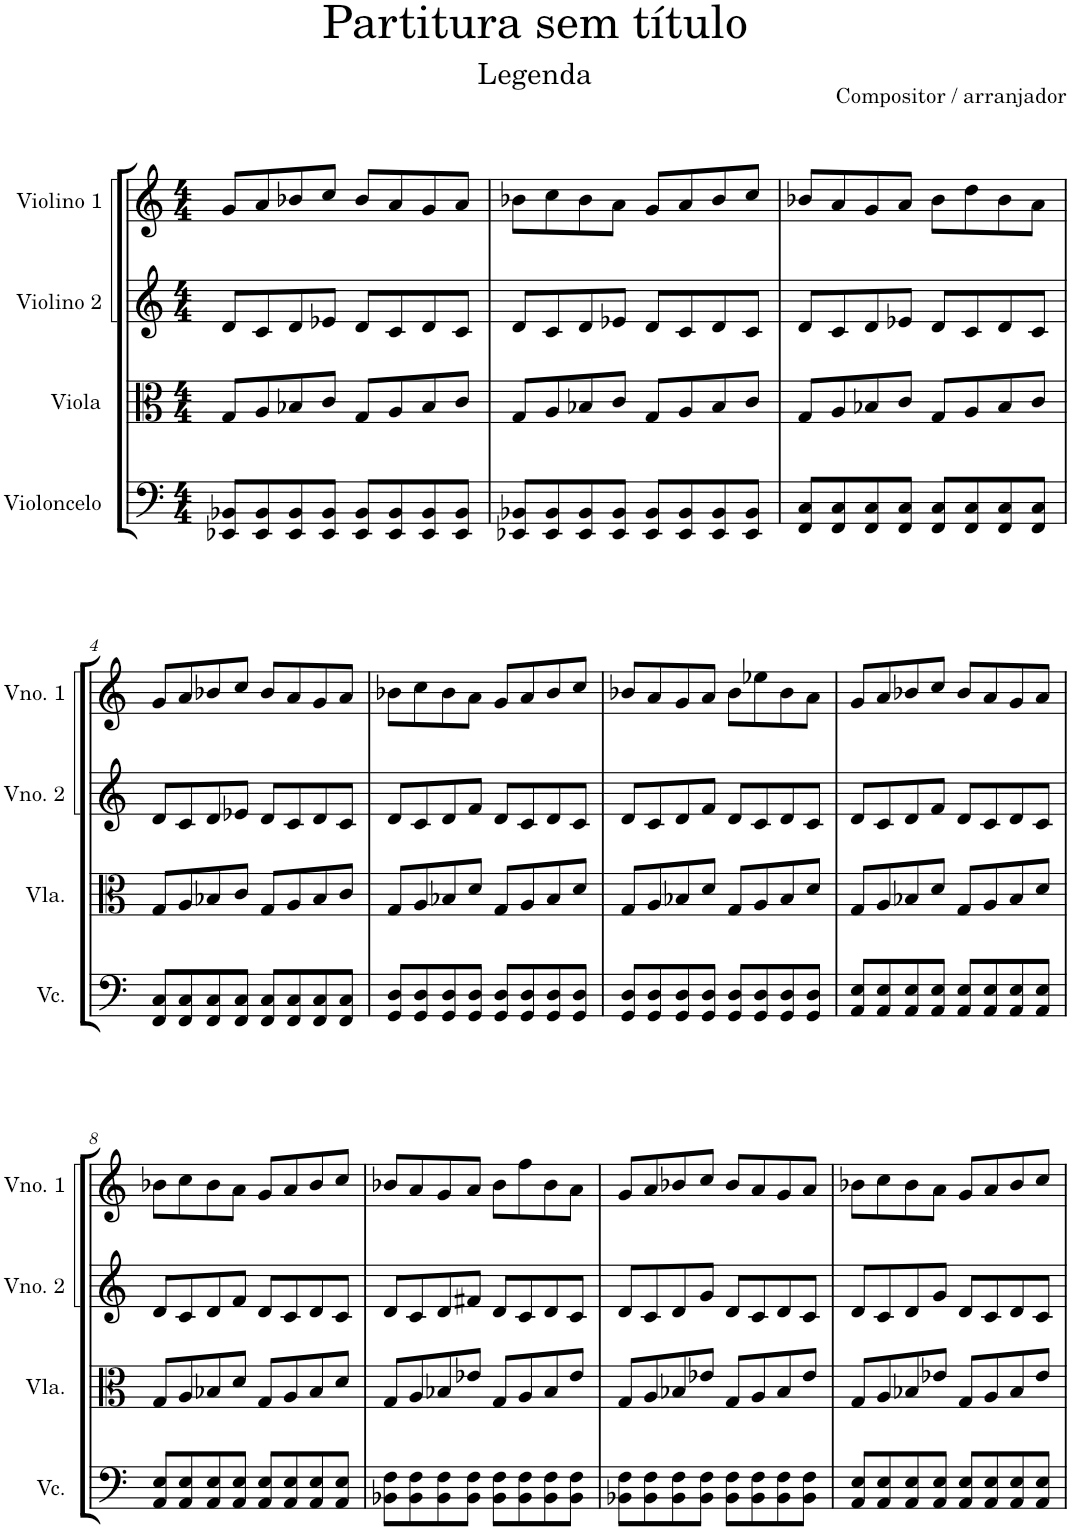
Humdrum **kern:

**kern	**kern	**kern	**kern
*part4	*part3	*part2	*part1
*staff4	*staff3	*staff2	*staff1
*I"Violoncelo	*I"Viola	*I"Violino 2	*I"Violino 1
*I'Vc.	*I'Vla.	*I'Vno. 2	*I'Vno. 1
*clefF4	*clefC3	*clefG2	*clefG2
*k[]	*k[]	*k[]	*k[]
*M4/4	*M4/4	*M4/4	*M4/4
=1	=1	=1	=1
8EE-X/ 8BB-X/L	8G/L	8d/L	8g/L
8EE-/ 8BB-/	8A/	8c/	8a/
8EE-/ 8BB-/	8B-X/	8d/	8b-X/
8EE-/ 8BB-/J	8c/J	8e-X/J	8cc/J
8EE-/ 8BB-/L	8G/L	8d/L	8b-/L
8EE-/ 8BB-/	8A/	8c/	8a/
8EE-/ 8BB-/	8B-/	8d/	8g/
8EE-/ 8BB-/J	8c/J	8c/J	8a/J
=2	=2	=2	=2
8EE-X/ 8BB-X/L	8G/L	8d/L	8b-X\L
8EE-/ 8BB-/	8A/	8c/	8cc\
8EE-/ 8BB-/	8B-X/	8d/	8b-\
8EE-/ 8BB-/J	8c/J	8e-X/J	8a\J
8EE-/ 8BB-/L	8G/L	8d/L	8g/L
8EE-/ 8BB-/	8A/	8c/	8a/
8EE-/ 8BB-/	8B-/	8d/	8b-/
8EE-/ 8BB-/J	8c/J	8c/J	8cc/J
=3	=3	=3	=3
8FF/ 8C/L	8G/L	8d/L	8b-X/L
8FF/ 8C/	8A/	8c/	8a/
8FF/ 8C/	8B-X/	8d/	8g/
8FF/ 8C/J	8c/J	8e-X/J	8a/J
8FF/ 8C/L	8G/L	8d/L	8b-\L
8FF/ 8C/	8A/	8c/	8dd\
8FF/ 8C/	8B-/	8d/	8b-\
8FF/ 8C/J	8c/J	8c/J	8a\J
!!LO:LB:g=z
=4	=4	=4	=4
8FF/ 8C/L	8G/L	8d/L	8g/L
8FF/ 8C/	8A/	8c/	8a/
8FF/ 8C/	8B-X/	8d/	8b-X/
8FF/ 8C/J	8c/J	8e-X/J	8cc/J
8FF/ 8C/L	8G/L	8d/L	8b-/L
8FF/ 8C/	8A/	8c/	8a/
8FF/ 8C/	8B-/	8d/	8g/
8FF/ 8C/J	8c/J	8c/J	8a/J
=5	=5	=5	=5
8GG/ 8D/L	8G/L	8d/L	8b-X\L
8GG/ 8D/	8A/	8c/	8cc\
8GG/ 8D/	8B-X/	8d/	8b-\
8GG/ 8D/J	8d/J	8f/J	8a\J
8GG/ 8D/L	8G/L	8d/L	8g/L
8GG/ 8D/	8A/	8c/	8a/
8GG/ 8D/	8B-/	8d/	8b-/
8GG/ 8D/J	8d/J	8c/J	8cc/J
=6	=6	=6	=6
8GG/ 8D/L	8G/L	8d/L	8b-X/L
8GG/ 8D/	8A/	8c/	8a/
8GG/ 8D/	8B-X/	8d/	8g/
8GG/ 8D/J	8d/J	8f/J	8a/J
8GG/ 8D/L	8G/L	8d/L	8b-\L
8GG/ 8D/	8A/	8c/	8ee-X\
8GG/ 8D/	8B-/	8d/	8b-\
8GG/ 8D/J	8d/J	8c/J	8a\J
=7	=7	=7	=7
8AA/ 8E/L	8G/L	8d/L	8g/L
8AA/ 8E/	8A/	8c/	8a/
8AA/ 8E/	8B-X/	8d/	8b-X/
8AA/ 8E/J	8d/J	8f/J	8cc/J
8AA/ 8E/L	8G/L	8d/L	8b-/L
8AA/ 8E/	8A/	8c/	8a/
8AA/ 8E/	8B-/	8d/	8g/
8AA/ 8E/J	8d/J	8c/J	8a/J
!!LO:LB:g=z
=8	=8	=8	=8
8AA/ 8E/L	8G/L	8d/L	8b-X\L
8AA/ 8E/	8A/	8c/	8cc\
8AA/ 8E/	8B-X/	8d/	8b-\
8AA/ 8E/J	8d/J	8f/J	8a\J
8AA/ 8E/L	8G/L	8d/L	8g/L
8AA/ 8E/	8A/	8c/	8a/
8AA/ 8E/	8B-/	8d/	8b-/
8AA/ 8E/J	8d/J	8c/J	8cc/J
=9	=9	=9	=9
8BB-X\ 8F\L	8G/L	8d/L	8b-X/L
8BB-\ 8F\	8A/	8c/	8a/
8BB-\ 8F\	8B-X/	8d/	8g/
8BB-\ 8F\J	8e-X/J	8f#X/J	8a/J
8BB-\ 8F\L	8G/L	8d/L	8b-\L
8BB-\ 8F\	8A/	8c/	8ff\
8BB-\ 8F\	8B-/	8d/	8b-\
8BB-\ 8F\J	8e-/J	8c/J	8a\J
=10	=10	=10	=10
8BB-X\ 8F\L	8G/L	8d/L	8g/L
8BB-\ 8F\	8A/	8c/	8a/
8BB-\ 8F\	8B-X/	8d/	8b-X/
8BB-\ 8F\J	8e-X/J	8g/J	8cc/J
8BB-\ 8F\L	8G/L	8d/L	8b-/L
8BB-\ 8F\	8A/	8c/	8a/
8BB-\ 8F\	8B-/	8d/	8g/
8BB-\ 8F\J	8e-/J	8c/J	8a/J
=11	=11	=11	=11
8AA/ 8E/L	8G/L	8d/L	8b-X\L
8AA/ 8E/	8A/	8c/	8cc\
8AA/ 8E/	8B-X/	8d/	8b-\
8AA/ 8E/J	8e-X/J	8g/J	8a\J
8AA/ 8E/L	8G/L	8d/L	8g/L
8AA/ 8E/	8A/	8c/	8a/
8AA/ 8E/	8B-/	8d/	8b-/
8AA/ 8E/J	8e-/J	8c/J	8cc/J
=	=	=	=
*-	*-	*-	*-
